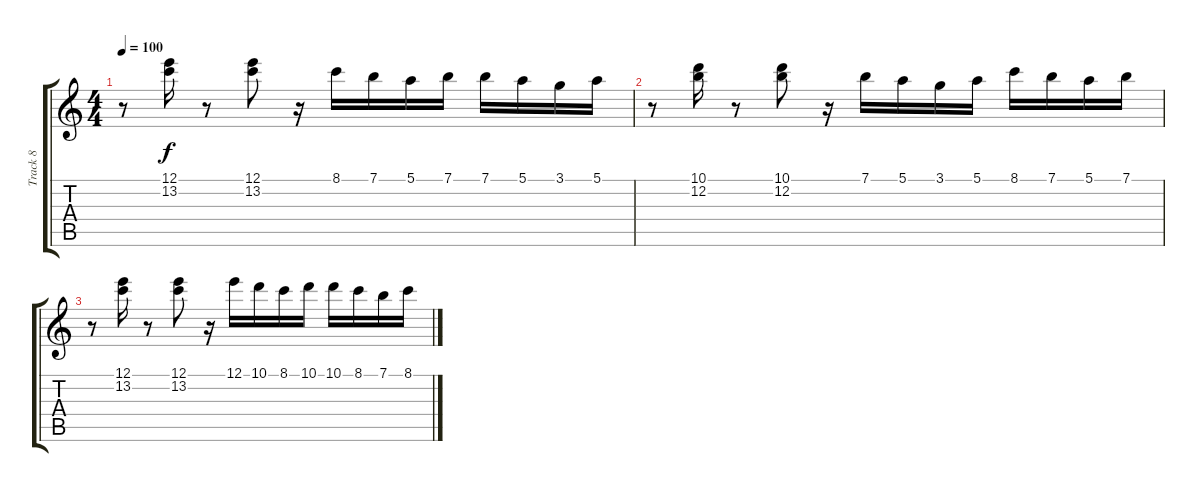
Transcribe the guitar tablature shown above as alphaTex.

\track ("Track 8" "Track 8") {instrument electricguitarjazz}
\staff {score tabs}
\tuning (E4 B3 G3 D3 A2 E2) {hide}
\ts (4 4)
\tempo 100
\clef g2
\ks c
r.8{dy f} (12.1 13.2).16 r.8 (12.1 13.2).8 r.16 8.1.16 7.1.16 5.1.16 7.1.16 7.1.16 5.1.16 3.1.16 5.1.16 |
r.8 (10.1 12.2).16 r.8 (10.1 12.2).8 r.16 7.1.16 5.1.16 3.1.16 5.1.16 8.1.16 7.1.16 5.1.16 7.1.16 |
r.8 (12.1 13.2).16 r.8 (12.1 13.2).8 r.16 12.1.16 10.1.16 8.1.16 10.1.16 10.1.16 8.1.16 7.1.16 8.1.16
